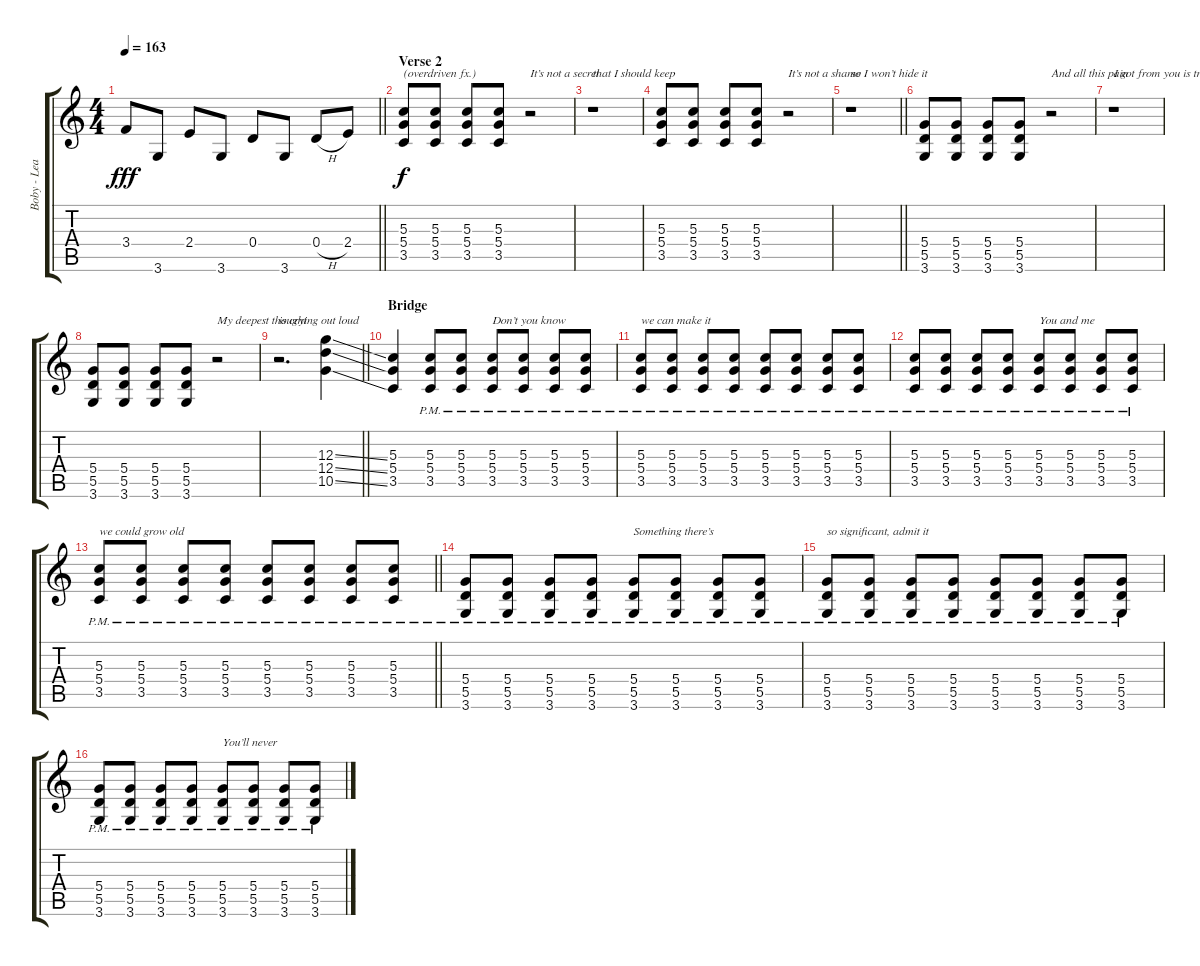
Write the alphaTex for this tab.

\track ("Boby - Lead Guitar" "Boby - Lea") {instrument overdrivenguitar}
\staff {score tabs}
\tuning (E4 B3 G3 D3 A2 E2) {hide}
\ts (4 4)
\tempo 163
\clef g2
\barLineRight lightlight
\ks c
3.4{t}.8{dy fff} 3.6.8 2.4.8 3.6.8 0.4.8 3.6.8 0.4{h}.8 2.4.8 |
\section ("" "Verse 2")
(5.3 5.4 3.5).8{txt "(overdriven fx.)" dy f instrument overdrivenguitar} (5.3 5.4 3.5).8 (5.3 5.4 3.5).8 (5.3 5.4 3.5).8 r.2{txt "It’s not a secret"} |
r.1{txt "that I should keep"} |
(5.3 5.4 3.5).8 (5.3 5.4 3.5).8 (5.3 5.4 3.5).8 (5.3 5.4 3.5).8 r.2{txt "It’s not a shame"} |
\barLineRight lightlight
r.1{txt "so I won’t hide it"} |
(5.4 5.5 3.6).8 (5.4 5.5 3.6).8 (5.4 5.5 3.6).8 (5.4 5.5 3.6).8 r.2{txt "And all this pain"} |
r.1{txt "I got from you is true, girl"} |
(5.4 5.5 3.6).8 (5.4 5.5 3.6).8 (5.4 5.5 3.6).8 (5.4 5.5 3.6).8 r.2{txt "My deepest thought "} |
\barLineRight lightlight
r.2{d txt "is crying out loud"} (12.3{ss} 12.4{ss} 10.5{ss}).4 |
\section ("" "Bridge")
(5.3 5.4 3.5).4 (5.3{pm} 5.4{pm} 3.5{pm}).8 (5.3{pm} 5.4{pm} 3.5{pm}).8 (5.3{pm} 5.4{pm} 3.5{pm}).8{txt "Don’t you know "} (5.3{pm} 5.4{pm} 3.5{pm}).8 (5.3{pm} 5.4{pm} 3.5{pm}).8 (5.3{pm} 5.4{pm} 3.5{pm}).8 |
(5.3{pm} 5.4{pm} 3.5{pm}).8{txt "we can make it"} (5.3{pm} 5.4{pm} 3.5{pm}).8 (5.3{pm} 5.4{pm} 3.5{pm}).8 (5.3{pm} 5.4{pm} 3.5{pm}).8 (5.3{pm} 5.4{pm} 3.5{pm}).8 (5.3{pm} 5.4{pm} 3.5{pm}).8 (5.3{pm} 5.4{pm} 3.5{pm}).8 (5.3{pm} 5.4{pm} 3.5{pm}).8 |
(5.3{pm} 5.4{pm} 3.5{pm}).8 (5.3{pm} 5.4{pm} 3.5{pm}).8 (5.3{pm} 5.4{pm} 3.5{pm}).8 (5.3{pm} 5.4{pm} 3.5{pm}).8 (5.3{pm} 5.4{pm} 3.5{pm}).8{txt "You and me "} (5.3{pm} 5.4{pm} 3.5{pm}).8 (5.3{pm} 5.4{pm} 3.5{pm}).8 (5.3{pm} 5.4{pm} 3.5{pm}).8 |
\barLineRight lightlight
(5.3{pm} 5.4{pm} 3.5{pm}).8{txt "we could grow old"} (5.3{pm} 5.4{pm} 3.5{pm}).8 (5.3{pm} 5.4{pm} 3.5{pm}).8 (5.3{pm} 5.4{pm} 3.5{pm}).8 (5.3{pm} 5.4{pm} 3.5{pm}).8 (5.3{pm} 5.4{pm} 3.5{pm}).8 (5.3{pm} 5.4{pm} 3.5{pm}).8 (5.3{pm} 5.4{pm} 3.5{pm}).8 |
(5.4{pm} 5.5{pm} 3.6{pm}).8 (5.4{pm} 5.5{pm} 3.6{pm}).8 (5.4{pm} 5.5{pm} 3.6{pm}).8 (5.4{pm} 5.5{pm} 3.6{pm}).8 (5.4{pm} 5.5{pm} 3.6{pm}).8{txt "Something there’s"} (5.4{pm} 5.5{pm} 3.6{pm}).8 (5.4{pm} 5.5{pm} 3.6{pm}).8 (5.4{pm} 5.5{pm} 3.6{pm}).8 |
(5.4{pm} 5.5{pm} 3.6{pm}).8{txt "so significant, admit it"} (5.4{pm} 5.5{pm} 3.6{pm}).8 (5.4{pm} 5.5{pm} 3.6{pm}).8 (5.4{pm} 5.5{pm} 3.6{pm}).8 (5.4{pm} 5.5{pm} 3.6{pm}).8 (5.4{pm} 5.5{pm} 3.6{pm}).8 (5.4{pm} 5.5{pm} 3.6{pm}).8 (5.4{pm} 5.5{pm} 3.6{pm}).8 |
(5.4{pm} 5.5{pm} 3.6{pm}).8 (5.4{pm} 5.5{pm} 3.6{pm}).8 (5.4{pm} 5.5{pm} 3.6{pm}).8 (5.4{pm} 5.5{pm} 3.6{pm}).8 (5.4{pm} 5.5{pm} 3.6{pm}).8{txt "You’ll never"} (5.4{pm} 5.5{pm} 3.6{pm}).8 (5.4{pm} 5.5{pm} 3.6{pm}).8 (5.4{pm} 5.5{pm} 3.6{pm}).8
